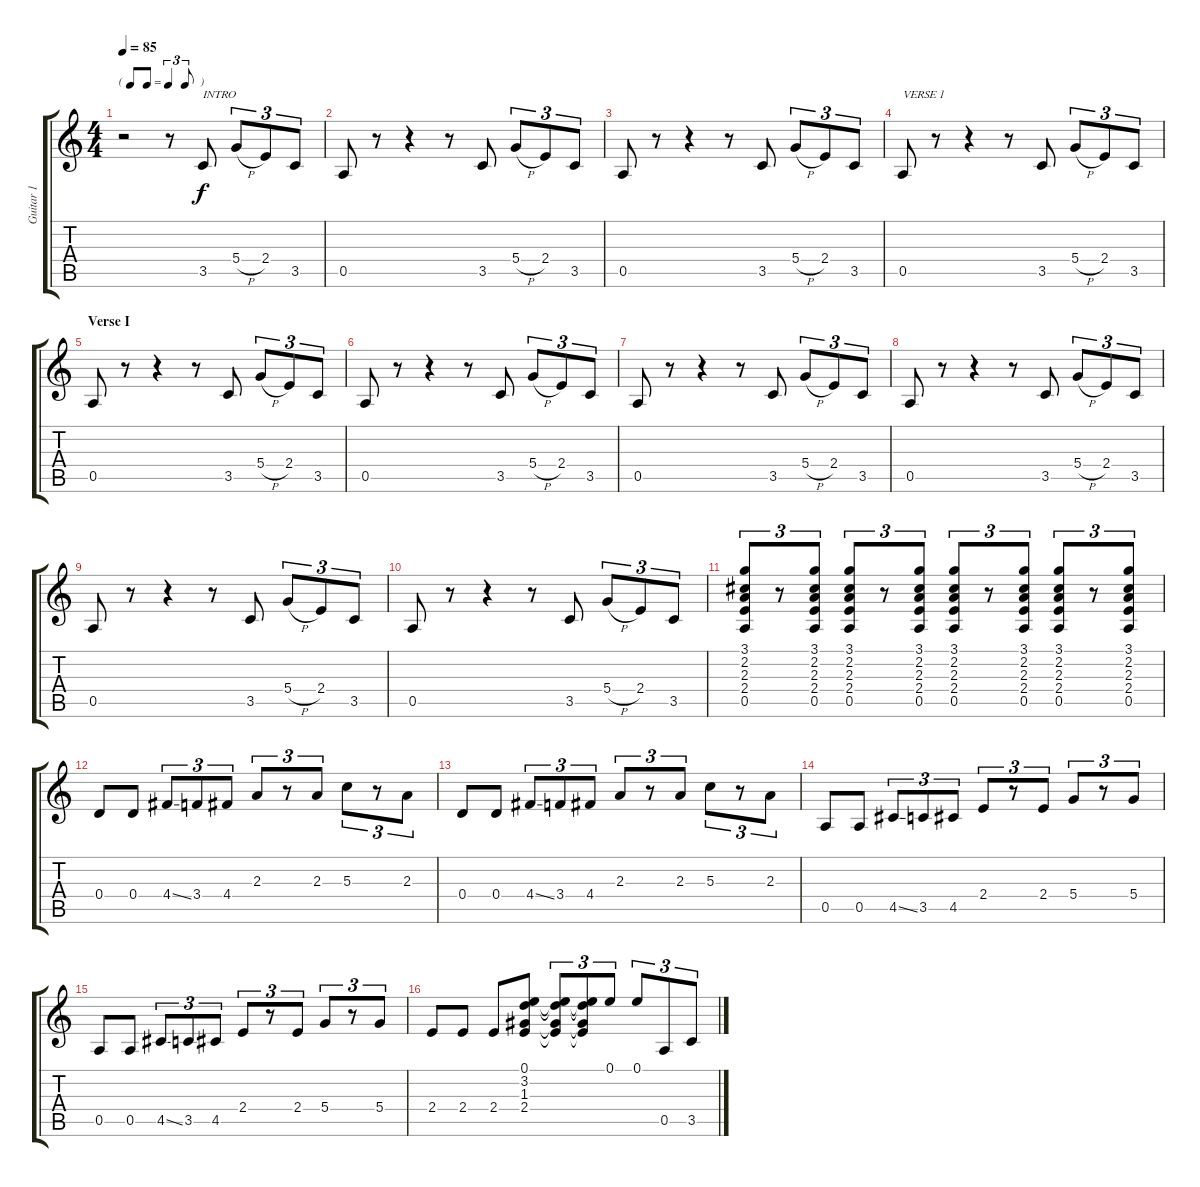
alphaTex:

\track ("Guitar 1" "Guitar 1") {instrument overdrivenguitar}
\staff {score tabs}
\tuning (E4 B3 G3 D3 A2 E2) {hide}
\ts (4 4)
\tf triplet8th
\tempo 85
\clef g2
\ks c
r.2{dy f instrument overdrivenguitar} r.8 3.5.8{txt "INTRO"} 5.4{h}.8{tu (3 2)} 2.4.8{tu (3 2)} 3.5.8{tu (3 2)} |
0.5.8 r.8 r.4 r.8 3.5.8 5.4{h}.8{tu (3 2)} 2.4.8{tu (3 2)} 3.5.8{tu (3 2)} |
0.5.8 r.8 r.4 r.8 3.5.8 5.4{h}.8{tu (3 2)} 2.4.8{tu (3 2)} 3.5.8{tu (3 2)} |
0.5.8{txt "VERSE 1"} r.8 r.4 r.8 3.5.8 5.4{h}.8{tu (3 2)} 2.4.8{tu (3 2)} 3.5.8{tu (3 2)} |
\section ("" "Verse I")
0.5.8 r.8 r.4 r.8 3.5.8 5.4{h}.8{tu (3 2)} 2.4.8{tu (3 2)} 3.5.8{tu (3 2)} |
0.5.8 r.8 r.4 r.8 3.5.8 5.4{h}.8{tu (3 2)} 2.4.8{tu (3 2)} 3.5.8{tu (3 2)} |
0.5.8 r.8 r.4 r.8 3.5.8 5.4{h}.8{tu (3 2)} 2.4.8{tu (3 2)} 3.5.8{tu (3 2)} |
0.5.8 r.8 r.4 r.8 3.5.8 5.4{h}.8{tu (3 2)} 2.4.8{tu (3 2)} 3.5.8{tu (3 2)} |
0.5.8 r.8 r.4 r.8 3.5.8 5.4{h}.8{tu (3 2)} 2.4.8{tu (3 2)} 3.5.8{tu (3 2)} |
0.5.8 r.8 r.4 r.8 3.5.8 5.4{h}.8{tu (3 2)} 2.4.8{tu (3 2)} 3.5.8{tu (3 2)} |
(3.1 2.2 2.3 2.4 0.5).8{tu (3 2)} r.8{tu (3 2)} (3.1 2.2 2.3 2.4 0.5).8{tu (3 2)} (3.1 2.2 2.3 2.4 0.5).8{tu (3 2)} r.8{tu (3 2)} (3.1 2.2 2.3 2.4 0.5).8{tu (3 2)} (3.1 2.2 2.3 2.4 0.5).8{tu (3 2)} r.8{tu (3 2)} (3.1 2.2 2.3 2.4 0.5).8{tu (3 2)} (3.1 2.2 2.3 2.4 0.5).8{tu (3 2)} r.8{tu (3 2)} (3.1 2.2 2.3 2.4 0.5).8{tu (3 2)} |
0.4.8 0.4.8 4.4{ss}.8{tu (3 2)} 3.4.8{tu (3 2)} 4.4.8{tu (3 2)} 2.3.8{tu (3 2)} r.8{tu (3 2)} 2.3.8{tu (3 2)} 5.3.8{tu (3 2)} r.8{tu (3 2)} 2.3.8{tu (3 2)} |
0.4.8 0.4.8 4.4{ss}.8{tu (3 2)} 3.4.8{tu (3 2)} 4.4.8{tu (3 2)} 2.3.8{tu (3 2)} r.8{tu (3 2)} 2.3.8{tu (3 2)} 5.3.8{tu (3 2)} r.8{tu (3 2)} 2.3.8{tu (3 2)} |
0.5.8 0.5.8 4.5{ss}.8{tu (3 2)} 3.5.8{tu (3 2)} 4.5.8{tu (3 2)} 2.4.8{tu (3 2)} r.8{tu (3 2)} 2.4.8{tu (3 2)} 5.4.8{tu (3 2)} r.8{tu (3 2)} 5.4.8{tu (3 2)} |
0.5.8 0.5.8 4.5{ss}.8{tu (3 2)} 3.5.8{tu (3 2)} 4.5.8{tu (3 2)} 2.4.8{tu (3 2)} r.8{tu (3 2)} 2.4.8{tu (3 2)} 5.4.8{tu (3 2)} r.8{tu (3 2)} 5.4.8{tu (3 2)} |
2.4.8 2.4.8 2.4.8 (0.1 3.2 1.3 2.4).8 (0.1{t} 3.2{t} 1.3{t} 2.4{t}).8{tu (3 2)} (0.1{t} 3.2{t} 1.3{t} 2.4{t}).8{tu (3 2)} 0.1.8{tu (3 2)} 0.1.8{tu (3 2)} 0.5.8{tu (3 2)} 3.5.8{tu (3 2)}
